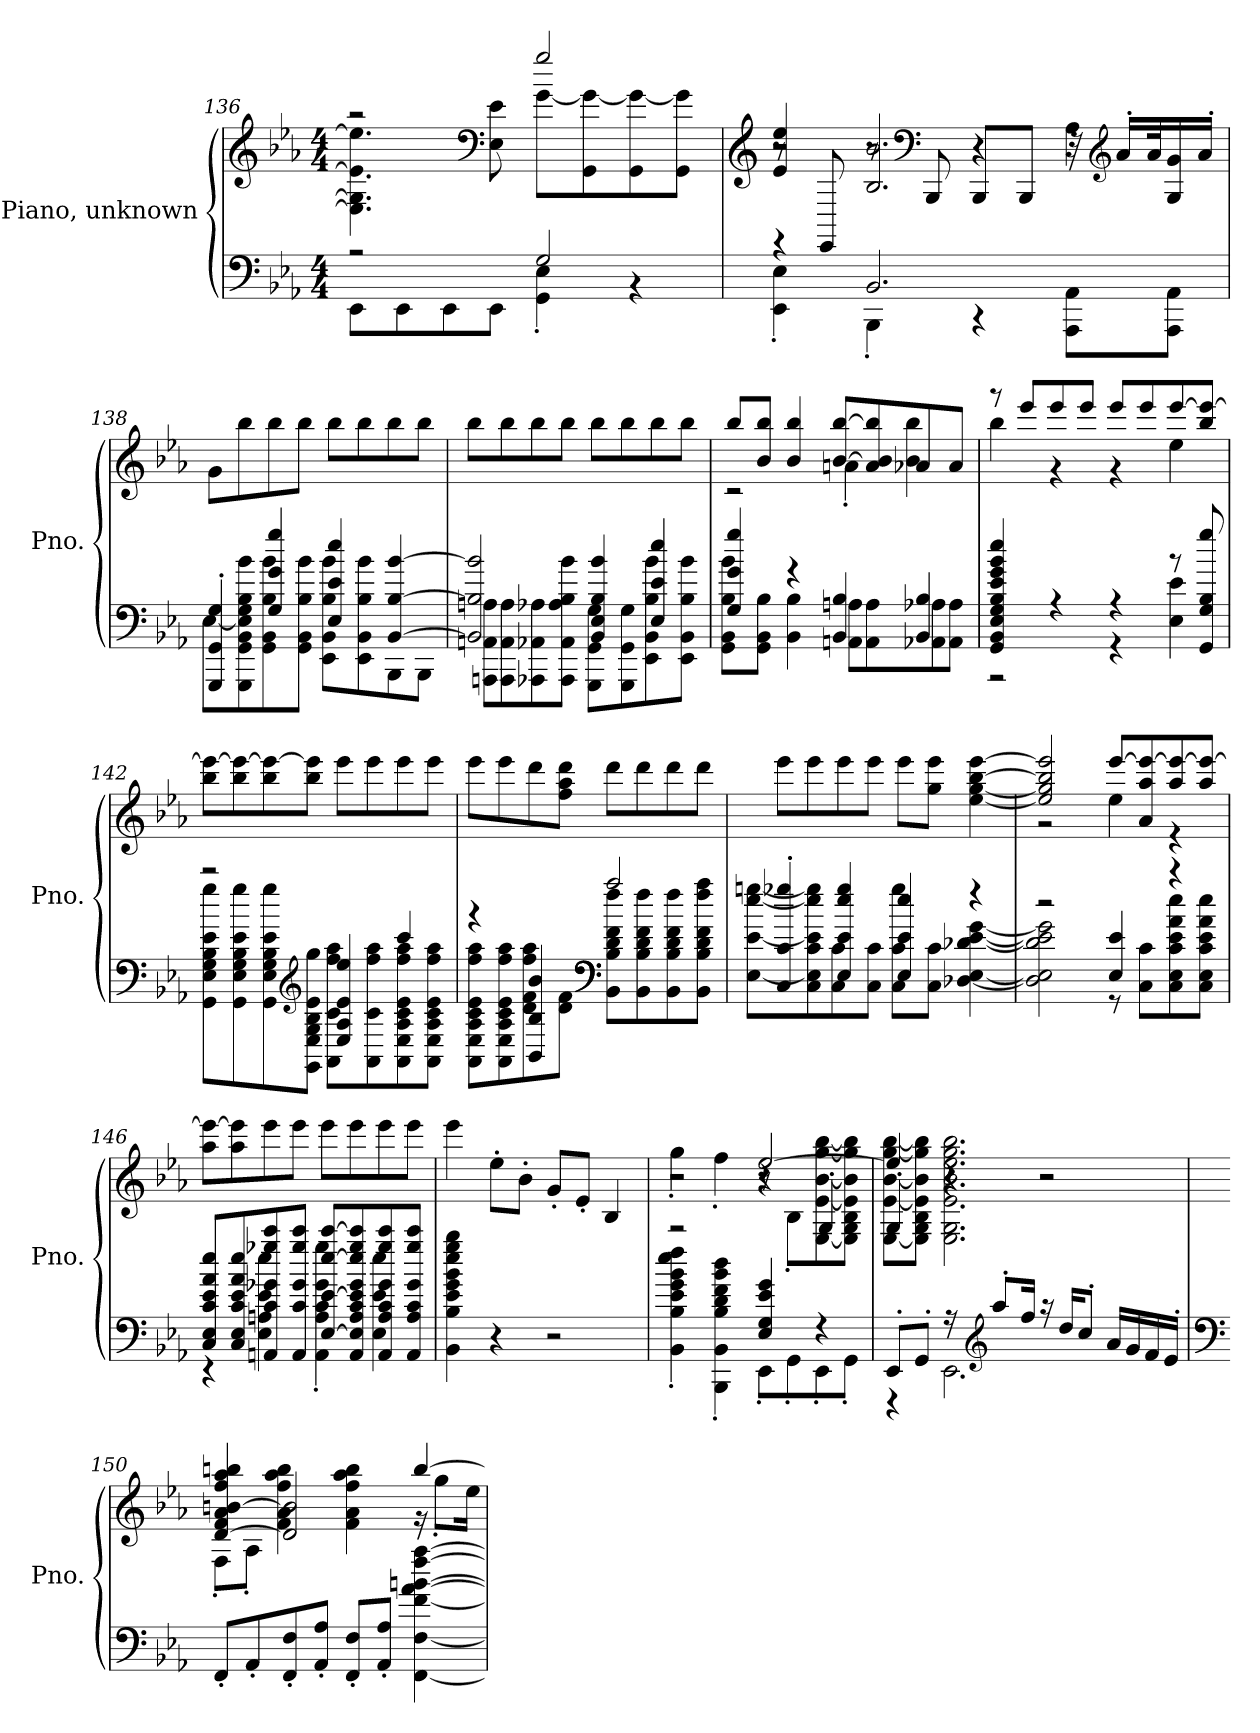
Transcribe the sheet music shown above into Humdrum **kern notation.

**kern	**kern
*part1	*part1
*staff2	*staff1
*I"Piano, unknown	*
*I'Pno.	*
*clefF4	*clefG2
*k[b-e-a-]	*k[b-e-a-]
*M4/4	*M4/4
=136	=136
*^	*^
2r	8EE-\L	2r	4.E-\] 4.G\] 4.e-\] 4.ee-\]
.	8EE-\	.	.
.	8EE-\	.	.
*	*	*clefF4	*
.	8EE-\J	.	8E-\ 8e-\
2G/	4GG\' 4E-\'	2gg/	[8g\L
.	.	.	8GG\ 8g\_
.	4r	.	8GG\ 8g\_
.	.	.	8GG\ 8g\]J
*	*	*v	*v
=137	=137	=137
*	*	*clefG2
*	*	*^
*	*	*	*^
4r	4EE-\' 4E-\'	4e-/ 4ee-/	2r	8r
.	.	.	.	8EE-/
2.BB-/	4BBB-'\	2.B-/ 2.b-/	.	8r
*	*	*clefF4	*	*
.	.	.	.	8BBB-/
.	4r	.	4r	8BBB-/L
.	.	.	.	8BBB-/J
.	8AAA-\ 8AA-\L	.	4A-\	32r
*	*	*clefG2	*	*
.	.	.	.	16a-'/LL
.	.	.	.	32a-/K
.	8AAA-\ 8AA-\J	.	.	16G/ 16g/
.	.	.	.	16a-'/JJ
*	*	*v	*v	*v
!!LO:LB:g=z
=138	=138	=138
4GGG/' 4GG/' 4G/'	[8E-\L	8g\L
.	8GGG\ 8GG\ 8BB-\ 8E-\] 8G\ 8B-\ 8b-\	8bb-\
4G/ 4g/ 4gg/	8GG\ 8BB-\ 8B-\ 8b-\	8bb-\
.	8GG\ 8BB-\ 8B-\ 8b-\J	8bb-\J
4E-/ 4e-/ 4ee-/	8EE-\ 8BB-\ 8B-\ 8b-\L	8bb-\L
.	8EE-\ 8BB-\ 8B-\ 8b-\	8bb-\
[4BB-/ [4B-/ [4b-/	8BBB-\	8bb-\
.	8BBB-\J	8bb-\J
=139	=139	=139
2BB-/] 2B-/] 2b-/]	8AAAn\ 8AAn\ 8An\L	8bb-\L
.	8AAA\ 8AA\ 8A\	8bb-\
.	8AAA-X\ 8AA-X\ 8A-X\	8bb-\
.	8AAA-\ 8AA-\ 8A-\ 8B-\ 8b-\J	8bb-\J
4BB-/ 4E-/ 4B-/ 4b-/	8GGG\ 8GG\ 8G\L	8bb-\L
.	8GGG\ 8GG\ 8G\	8bb-\
4E-/ 4e-/ 4ee-/	8EE-\ 8BB-\ 8B-\ 8b-\	8bb-\
.	8EE-\ 8BB-\ 8B-\ 8b-\J	8bb-\J
=140	=140	=140
*	*	*^
4G/ 4g/ 4gg/	8GG\ 8BB-\ 8B-\ 8b-\L	8bb-/L	2r
.	8GG\ 8BB-\ 8B-\J	8b-/ 8bb-/J	.
4r	4BB-\ 4B-\	4b-/ 4bb-/	.
4BB-/ 4B-/	8AAn\ 8An\L	[8b-/ [8bb-/L	4an'\
.	8AA\ 8A\	8a/ 8b-/] 8bb-/]	.
4BB-/ 4B-/	8AA-X\ 8A-X\	8a-X/	4b-\ 4bb-\
.	8AA-\ 8A-\J	8a-/J	.
!!LO:PB:g=z	!!
=141	=141	=141	=141
4GG/ 4BB-/ 4E-/ 4G/ 4B-/ 4e-/ 4g/ 4b-/ 4ee-/	2r	8r	4bb-\
.	.	8eee-/L	.
4r	.	8eee-/	4r
.	.	8eee-/J	.
4r	4r	8eee-/L	4r
.	.	8eee-/	.
8r	4E-\ 4e-\	[8eee-/	4ee-\
8GG/ 8G/ 8B-/ 8gg/	.	8bb-/ 8eee-/_J	.
*	*	*v	*v
=142	=142	=142
2r	8GG\ 8E-\ 8G\ 8B-\ 8e-\ 8gg\L	8bb-\ 8eee-\_L
.	8GG\ 8E-\ 8G\ 8B-\ 8e-\ 8gg\	8bb-\ 8eee-\_
.	8GG\ 8E-\ 8G\ 8B-\ 8e-\ 8gg\	8bb-\ 8eee-\_
*clefG2	*	*
.	8GG\ 8E-\ 8G\ 8B-\ 8e-\ 8gg\J	8bb-\ 8eee-\]J
4E-/ 4A-/ 4e-/ 4ee-/	8AA-\ 8c\ 8ff\ 8aa-\L	8eee-\L
.	8AA-\ 8c\ 8ff\ 8aa-\	8eee-\
4ccc/	8AA-\ 8E-\ 8A-\ 8c\ 8e-\ 8ff\ 8aa-\	8eee-\
.	8AA-\ 8E-\ 8A-\ 8c\ 8e-\ 8ff\ 8aa-\J	8eee-\J
=143	=143	=143
4r	8AA-\ 8E-\ 8A-\ 8c\ 8e-\ 8ff\ 8aa-\L	8eee-\L
.	8AA-\ 8E-\ 8A-\ 8c\ 8e-\ 8ff\ 8aa-\	8eee-\
4BB-/ 4B-/ 4b-/	8d\ 8f\ 8ff\ 8aa-\	8ddd\
.	8d\ 8f\J	8ff\ 8aa-\ 8ddd\J
*clefF4	*	*
2aa-/	8BB-\ 8B-\ 8d\ 8f\ 8ff\L	8ddd\L
.	8BB-\ 8B-\ 8d\ 8f\ 8ff\	8ddd\
.	8BB-\ 8B-\ 8d\ 8f\ 8ff\	8ddd\
.	8BB-\ 8B-\ 8d\ 8f\ 8ff\ 8aa-\J	8ddd\J
!!LO:LB:g=z
=144	=144	=144
4C/' 4c/' 4gg-X/'	[8E-\ [8e-\ [8ee-\ [8ggn\L	8eee-\L
.	8C\ 8E-\] 8c\ 8e-\] 8ee-\] 8gg\]	8eee-\
4E-/ 4e-/ 4ee-/ 4gg/	8C\ 8c\	8eee-\
.	8C\ 8c\J	8eee-\J
4E-/ 4e-/ 4ee-/	8C\ 8c\ 8gg\L	8eee-\L
.	8C\ 8c\J	8gg\ 8eee-\J
4r	[4D-X\ [4E-\ [4d-X\ [4e-\ [4g\	[4ee-\ [4gg\ [4bb-\ [4eee-\
=145	=145	=145
*	*	*^
2r	2D-\] 2E-\] 2d-\] 2e-\] 2g\]	2ee-/] 2gg/] 2bb-/] 2eee-/]	2r
4E-/ 4e-/	8r	[8eee-/L	4ee-\
.	8C\ 8c\L	8a-/ 8aa-/ 8eee-/_	.
4r	8C\ 8E-\ 8c\ 8e-\ 8a-\ 8ee-\	8aa-/ 8eee-/_	4r
.	8C\ 8E-\ 8c\ 8e-\ 8a-\ 8ee-\J	8aa-/ 8eee-/_J	.
*	*	*v	*v
=146	=146	=146
8C/ 8E-/ 8c/ 8e-/ 8a-/ 8ee-/L	4r	8aa-\ 8eee-\_L
8C/ 8E-/ 8c/ 8e-/ 8a-/ 8ee-/	.	8aa-\ 8eee-\]
8AAn/ 8c/ 8g-X/ 8gg-X/ 8ccc/	4E-\ 4An\ 4e-\ 4ee-\	8eee-\
8AA/ 8c/ 8g-/ 8gg-/ 8ccc/J	.	8eee-\J
[8E-/ [8e-/ [8ee-/ [8ccc/L	4AA\' 4A\' 4c\' 4g-\' 4gg-\'	8eee-\L
8AA/ 8E-/] 8A/ 8c/ 8e-/] 8g-/ 8ee-/] 8gg-/ 8ccc/]	.	8eee-\
8AA/ 8A/ 8c/ 8g-/ 8gg-/ 8ccc/	4E-\ 4e-\ 4ee-\	8eee-\
8AA/ 8A/ 8c/ 8g-/ 8gg-/ 8ccc/J	.	8eee-\J
*v	*v	*
=147	=147
4BB-\ 4B-\ 4e-\ 4g\ 4b-\ 4ee-\ 4gg\ 4bb-\	4eee-\
4r	8ee-'\L
.	8b-'\J
2r	8g'/L
.	8e-'/J
.	4B-/
!!LO:LB:g=z
=148	=148
*^	*^
*	*	*	*^
2r	4BB-\' 4B-\' 4e-\' 4g\' 4b-\' 4ee-\' 4ff\'	2r	4gg'\	2r
.	4BBB-\' 4BB-\' 4B-\' 4d\' 4f\' 4b-\' 4dd\'	.	4ff'\	.
4E-/ 4G/ 4e-/ 4g/	8EE-'\L	[2ee-/	8r	4r
.	8GG'\	.	8B-'\L	.
4r	8EE-'\	.	[8E-\ [8e-\ [8b-\ [8gg\ [8bb-\	4G'/
.	8GG'\J	.	8E-\] 8G\ 8B-\ 8e-\] 8b-\] 8gg\] 8bb-\]J	.
=149	=149	=149	=149	=149
8EE-'/L	4r	4ee-/]	[8E-\ [8e-\ [8b-\ [8gg\ [8bb-\L	4G'/
8GG'/J	.	.	8E-\] 8G\ 8B-\ 8e-\] 8b-\] 8gg\] 8bb-\]J	.
16r	2.EE-\	4r	2.E-\ 2.G\ 2.e-\ 2.b-\ 2.ee-\ 2.gg\ 2.bb-\	4r
*clefG2	*	*	*	*
8aa-'/L	.	.	.	.
16ff/Jk	.	.	.	.
16r	.	2r	.	2r
16dd/KL	.	.	.	.
8cc'/J	.	.	.	.
16a-/LL	.	.	.	.
16g/	.	.	.	.
16f/	.	.	.	.
16e-'/JJ	.	.	.	.
*v	*v	*	*	*
*	*v	*v	*v
=150	=150
*clefF4	*
*	*^
8FF'/L	[4d/ 4f/ 4a-/ [4bn/ 4ff/ 4aa-/ 4bbn/	8F'\L
8AA-'/	.	8A-'\J
8FF/' 8F/'	2d/] 2b/]	4f\ 4a-\ 4ff\ 4aa-\ 4bb\
8AA-/' 8A-/'J	.	.
8FF/' 8F/'L	.	4f\ 4a-\ 4ff\ 4aa-\ 4bb\
8AA-/' 8A-/'J	.	.
[4FF\ [4F\ [4f\ [4a-\ [4bn\ [4ff\ [4aa-\	[4bb/	16r
.	.	8gg'\L
.	.	16ee-\Jk
*	*v	*v
=	=
*-	*-
